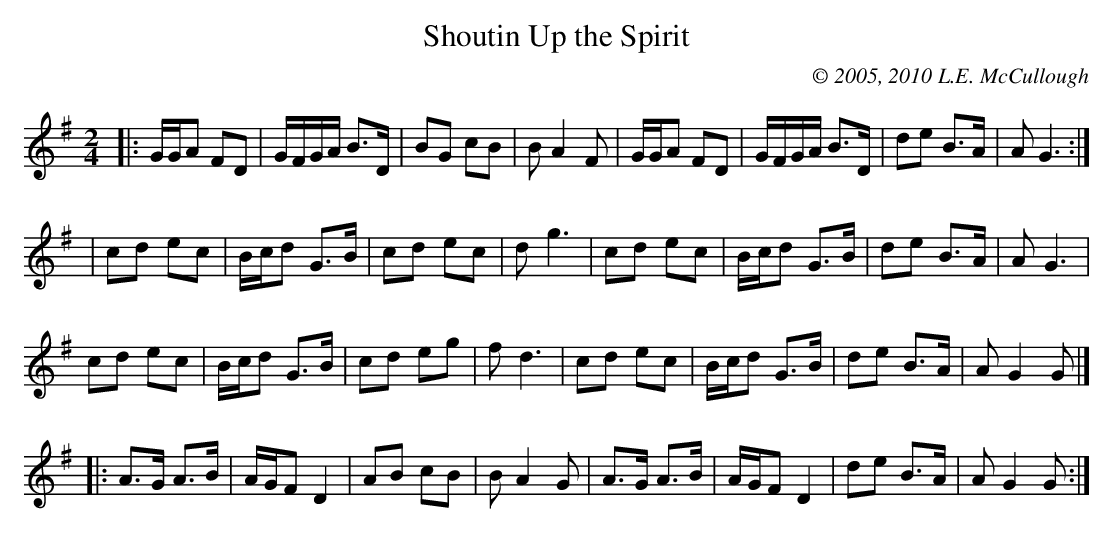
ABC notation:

X:1
T:Shoutin Up the Spirit
C:© 2005, 2010 L.E. McCullough
M:2/4
L:1/8
K:G
|:G/G/A FD|G/F/G/A/ B>D|BG cB|BA2F|G/G/A FD|G/F/G/A/ B>D|de B>A|A G3:|
|cd ec|B/c/d G>B|cd ec|dg3|cd ec|B/c/d G>B|de B>A|AG3|
cd ec|B/c/d G>B|cd eg|f d3|cd ec|B/c/d G>B|de B>A|AG2G|]
|:A>G A>B|A/G/F D2|AB cB|B A2 G|A>G A>B|A/G/F D2|de B>A|A G2 G:|
